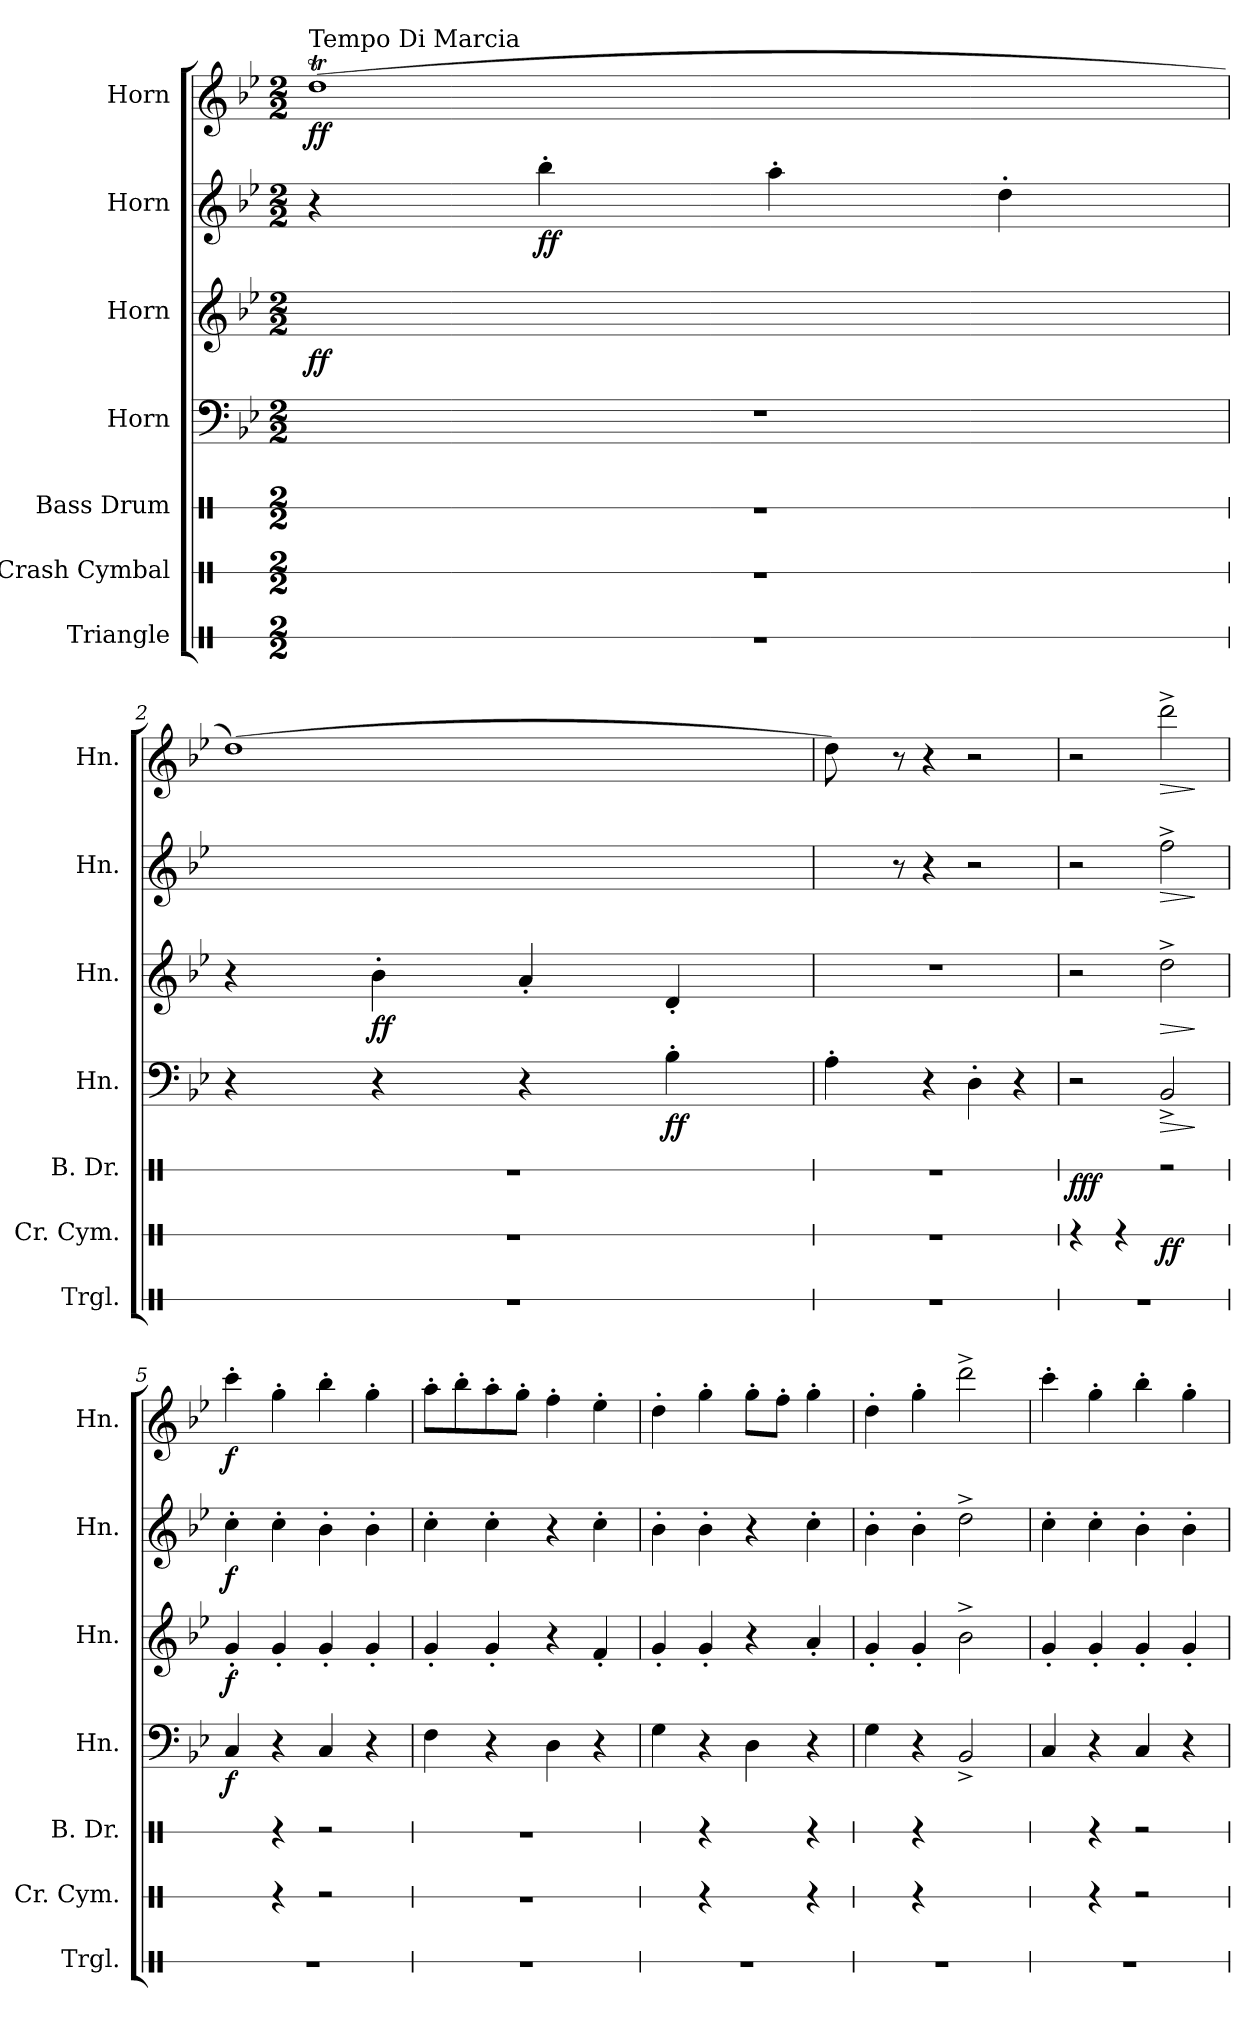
**kern	**kern	**dynam	**kern	**dynam	**kern	**dynam	**kern	**dynam	**kern	**dynam	**kern	**dynam
*part7	*part6	*part6	*part5	*part5	*part4	*part4	*part3	*part3	*part2	*part2	*part1	*part1
*staff7	*staff6	*staff6	*staff5	*staff5	*staff4	*staff4	*staff3	*staff3	*staff2	*staff2	*staff1	*staff1
*I"Triangle	*I"Crash Cymbal	*	*I"Bass Drum	*	*I"Horn	*	*I"Horn	*	*I"Horn	*	*I"Horn	*
*I'Trgl.	*I'Cr. Cym.	*	*I'B. Dr.	*	*I'Hn.	*	*I'Hn.	*	*I'Hn.	*	*I'Hn.	*
*stria1	*stria1	*	*stria1	*	*	*	*	*	*	*	*	*
*clefX	*clefX	*	*clefX	*	*clefF4	*	*clefG2	*	*clefG2	*	*clefG2	*
*	*	*	*	*	*ITrd4c7	*	*ITrd4c7	*	*ITrd4c7	*	*ITrd4c7	*
*k[]	*k[]	*	*k[]	*	*k[b-e-a-]	*	*k[b-e-a-]	*	*k[b-e-a-]	*	*k[b-e-a-]	*
*C:	*C:	*	*C:	*	*E-:	*	*E-:	*	*E-:	*	*E-:	*
*M2/2	*M2/2	*	*M2/2	*	*M2/2	*	*M2/2	*	*M2/2	*	*M2/2	*
=1	=1	=1	=1	=1	=1	=1	=1	=1	=1	=1	=1	=1
!	!	!	!	!	!	!	!	!	!	!	!LO:TX:a:t=Tempo Di Marcia	!
!	!	!	!	!	!	!	!	!LO:DY:b	!	!	!	!LO:DY:b
1r	1r	.	1r	.	1r	.	32g\LLLyy	ff	4r	.	(1gt	ff
.	.	.	.	.	.	.	32a-\yy	.	.	.	.	.
.	.	.	.	.	.	.	32g\yy	.	.	.	.	.
.	.	.	.	.	.	.	32a-\yy	.	.	.	.	.
.	.	.	.	.	.	.	32g\yy	.	.	.	.	.
.	.	.	.	.	.	.	32a-\yy	.	.	.	.	.
.	.	.	.	.	.	.	32g\yy	.	.	.	.	.
.	.	.	.	.	.	.	32a-\yy	.	.	.	.	.
!	!	!	!	!	!	!	!	!	!	!LO:DY:b	!	!
.	.	.	.	.	.	.	32g\yy	.	4ee-'\	ff	.	.
.	.	.	.	.	.	.	32a-\yy	.	.	.	.	.
.	.	.	.	.	.	.	32g\yy	.	.	.	.	.
.	.	.	.	.	.	.	32a-\yy	.	.	.	.	.
.	.	.	.	.	.	.	32g\yy	.	.	.	.	.
.	.	.	.	.	.	.	32a-\yy	.	.	.	.	.
.	.	.	.	.	.	.	32g\yy	.	.	.	.	.
.	.	.	.	.	.	.	32a-\JJJyy	.	.	.	.	.
.	.	.	.	.	.	.	32g\LLLyy	.	4dd'\	.	.	.
.	.	.	.	.	.	.	32a-\yy	.	.	.	.	.
.	.	.	.	.	.	.	32g\yy	.	.	.	.	.
.	.	.	.	.	.	.	32a-\yy	.	.	.	.	.
.	.	.	.	.	.	.	32g\yy	.	.	.	.	.
.	.	.	.	.	.	.	32a-\yy	.	.	.	.	.
.	.	.	.	.	.	.	32g\yy	.	.	.	.	.
.	.	.	.	.	.	.	32a-\yy	.	.	.	.	.
.	.	.	.	.	.	.	32g\yy	.	4g'\	.	.	.
.	.	.	.	.	.	.	32a-\yy	.	.	.	.	.
.	.	.	.	.	.	.	32g\yy	.	.	.	.	.
.	.	.	.	.	.	.	32a-\yy	.	.	.	.	.
.	.	.	.	.	.	.	32g\yy	.	.	.	.	.
.	.	.	.	.	.	.	32a-\yy	.	.	.	.	.
.	.	.	.	.	.	.	32g\yy	.	.	.	.	.
.	.	.	.	.	.	.	32a-\JJJyy	.	.	.	.	.
!!LO:PB:g=z
=2	=2	=2	=2	=2	=2	=2	=2	=2	=2	=2	=2	=2
1r	1r	.	1r	.	4r	.	4r	.	32g\LLLyy	.	(1g)	.
.	.	.	.	.	.	.	.	.	32a-\yy	.	.	.
.	.	.	.	.	.	.	.	.	32g\yy	.	.	.
.	.	.	.	.	.	.	.	.	32a-\yy	.	.	.
.	.	.	.	.	.	.	.	.	32g\yy	.	.	.
.	.	.	.	.	.	.	.	.	32a-\yy	.	.	.
.	.	.	.	.	.	.	.	.	32g\yy	.	.	.
.	.	.	.	.	.	.	.	.	32a-\yy	.	.	.
!	!	!	!	!	!	!	!	!LO:DY:b	!	!	!	!
.	.	.	.	.	4r	.	4e-'\	ff	32g\yy	.	.	.
.	.	.	.	.	.	.	.	.	32a-\yy	.	.	.
.	.	.	.	.	.	.	.	.	32g\yy	.	.	.
.	.	.	.	.	.	.	.	.	32a-\yy	.	.	.
.	.	.	.	.	.	.	.	.	32g\yy	.	.	.
.	.	.	.	.	.	.	.	.	32a-\yy	.	.	.
.	.	.	.	.	.	.	.	.	32g\yy	.	.	.
.	.	.	.	.	.	.	.	.	32a-\JJJyy	.	.	.
.	.	.	.	.	4r	.	4d'/	.	32g\LLLyy	.	.	.
.	.	.	.	.	.	.	.	.	32a-\yy	.	.	.
.	.	.	.	.	.	.	.	.	32g\yy	.	.	.
.	.	.	.	.	.	.	.	.	32a-\yy	.	.	.
.	.	.	.	.	.	.	.	.	32g\yy	.	.	.
.	.	.	.	.	.	.	.	.	32a-\yy	.	.	.
.	.	.	.	.	.	.	.	.	32g\yy	.	.	.
.	.	.	.	.	.	.	.	.	32a-\yy	.	.	.
!	!	!	!	!	!	!LO:DY:b	!	!	!	!	!	!
.	.	.	.	.	4E-'\	ff	4G'/	.	32g\yy	.	.	.
.	.	.	.	.	.	.	.	.	32a-\yy	.	.	.
.	.	.	.	.	.	.	.	.	32g\yy	.	.	.
.	.	.	.	.	.	.	.	.	32a-\yy	.	.	.
.	.	.	.	.	.	.	.	.	32g\yy	.	.	.
.	.	.	.	.	.	.	.	.	32a-\yy	.	.	.
.	.	.	.	.	.	.	.	.	32g\yy	.	.	.
.	.	.	.	.	.	.	.	.	32a-\JJJyy	.	.	.
=3	=3	=3	=3	=3	=3	=3	=3	=3	=3	=3	=3	=3
1r	1r	.	1r	.	4D'\	.	1r	.	32g\LLLyy	.	8g\)	.
.	.	.	.	.	.	.	.	.	32a-\yy	.	.	.
.	.	.	.	.	.	.	.	.	32g\yy	.	.	.
.	.	.	.	.	.	.	.	.	32a-\JJJyy	.	.	.
.	.	.	.	.	.	.	.	.	8r	.	8r	.
.	.	.	.	.	4r	.	.	.	4r	.	4r	.
.	.	.	.	.	4GG'\	.	.	.	2r	.	2r	.
.	.	.	.	.	4r	.	.	.	.	.	.	.
!!LO:PB:g=z
=4	=4	=4	=4	=4	=4	=4	=4	=4	=4	=4	=4	=4
!	!	!	!	!LO:DY:b	!	!	!	!	!	!	!	!
1r	4r	.	2R\	fff	2r	.	2r	.	2r	.	2r	.
.	4r	.	.	.	.	.	.	.	.	.	.	.
!	!	!LO:DY:b	!	!	!	!LO:HP:b	!	!LO:HP:b	!	!LO:HP:b	!	!LO:HP:b
.	2R\	ff	2r	.	2EE-^/	>	2g^\	>	2b-^\	>	2gg^\	>
.	.	.	.	.	.	]	.	]	.	]	.	]
=5	=5	=5	=5	=5	=5	=5	=5	=5	=5	=5	=5	=5
!	!	!	!	!	!	!LO:DY:b	!	!LO:DY:b	!	!LO:DY:b	!	!LO:DY:b
1r	4R\	.	4R\	.	4FF/	f	4c'/	f	4f'\	f	4ff'\	f
.	4r	.	4r	.	4r	.	4c'/	.	4f'\	.	4cc'\	.
.	2r	.	2r	.	4FF/	.	4c'/	.	4e-'\	.	4ee-'\	.
.	.	.	.	.	4r	.	4c'/	.	4e-'\	.	4cc'\	.
=6	=6	=6	=6	=6	=6	=6	=6	=6	=6	=6	=6	=6
1r	1r	.	1r	.	4BB-\	.	4c'/	.	4f'\	.	8dd'\L	.
.	.	.	.	.	.	.	.	.	.	.	8ee-'\	.
.	.	.	.	.	4r	.	4c'/	.	4f'\	.	8dd'\	.
.	.	.	.	.	.	.	.	.	.	.	8cc'\J	.
.	.	.	.	.	4GG\	.	4r	.	4r	.	4b-'\	.
.	.	.	.	.	4r	.	4B-'/	.	4f'\	.	4a-'\	.
=7	=7	=7	=7	=7	=7	=7	=7	=7	=7	=7	=7	=7
1r	4R\	.	4R\	.	4C\	.	4c'/	.	4e-'\	.	4g'\	.
.	4r	.	4r	.	4r	.	4c'/	.	4e-'\	.	4cc'\	.
.	4R\	.	4R\	.	4GG\	.	4r	.	4r	.	8cc'\L	.
.	.	.	.	.	.	.	.	.	.	.	8b-'\J	.
.	4r	.	4r	.	4r	.	4d'/	.	4f'\	.	4cc'\	.
=8	=8	=8	=8	=8	=8	=8	=8	=8	=8	=8	=8	=8
1r	4R\	.	4R\	.	4C\	.	4c'/	.	4e-'\	.	4g'\	.
.	4r	.	4r	.	4r	.	4c'/	.	4e-'\	.	4cc'\	.
.	2R\	.	2R\	.	2EE-^/	.	2e-^\	.	2g^\	.	2gg^\	.
=9	=9	=9	=9	=9	=9	=9	=9	=9	=9	=9	=9	=9
1r	4R\	.	4R\	.	4FF/	.	4c'/	.	4f'\	.	4ff'\	.
.	4r	.	4r	.	4r	.	4c'/	.	4f'\	.	4cc'\	.
.	2r	.	2r	.	4FF/	.	4c'/	.	4e-'\	.	4ee-'\	.
.	.	.	.	.	4r	.	4c'/	.	4e-'\	.	4cc'\	.
=	=	=	=	=	=	=	=	=	=	=	=	=
*-	*-	*-	*-	*-	*-	*-	*-	*-	*-	*-	*-	*-
